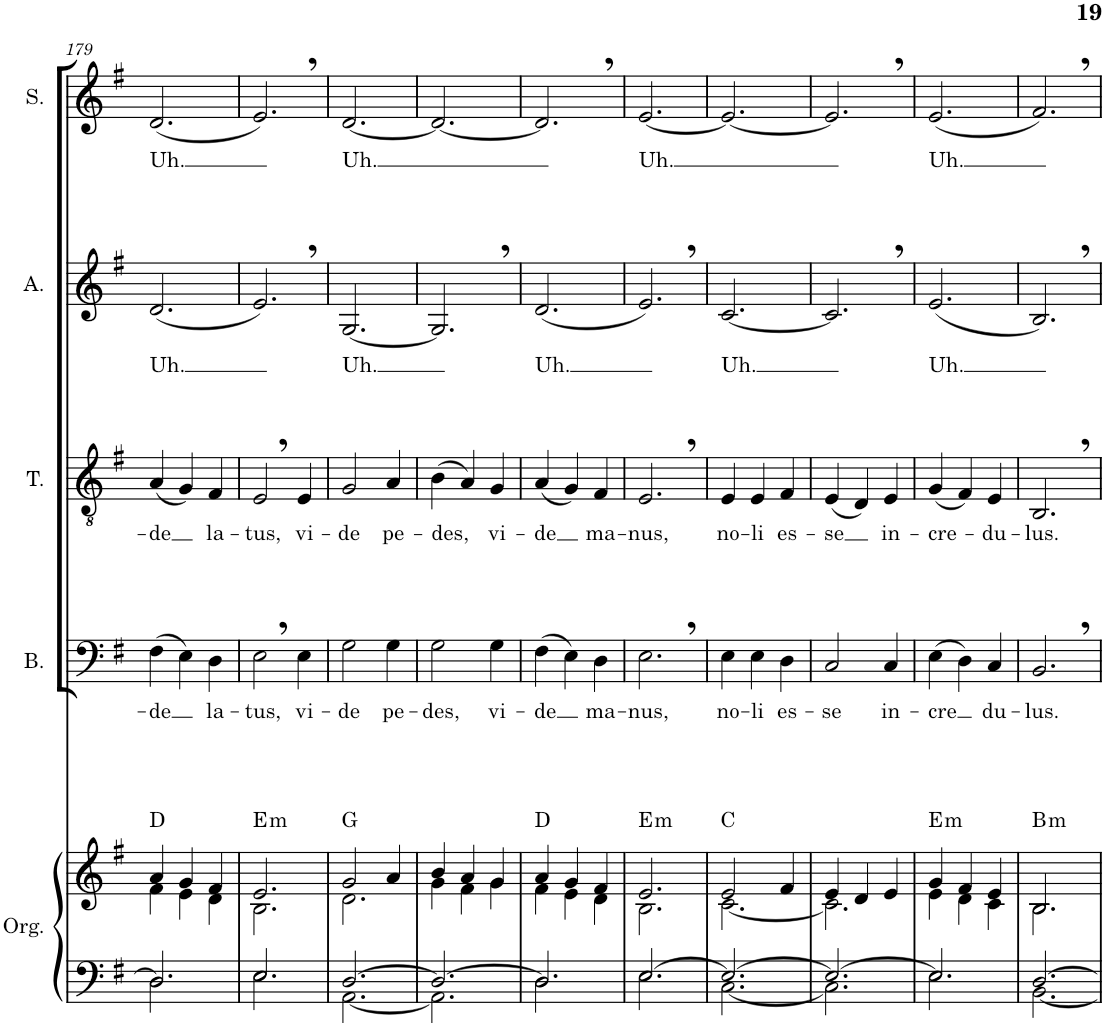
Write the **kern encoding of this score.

**kern	**kern	**harte	**kern	**text	**kern	**text	**kern	**text	**kern	**text
*part5	*part5	*part5	*part4	*part4	*part3	*part3	*part2	*part2	*part1	*part1
*staff6	*staff5	*	*staff4	*staff4	*staff3	*staff3	*staff2	*staff2	*staff1	*staff1
*I"Órgano	*	*	*I"Bajo	*	*I"Tenor	*	*I"Alto	*	*I"Soprano	*
*	*	*	*I'B.	*	*I'T.	*	*I'A.	*	*I'S.	*
!!LO:PB:g=z
*clefF4	*clefG2	*	*clefF4	*	*clefGv2	*	*clefG2	*	*clefG2	*
*k[f#]	*k[f#]	*	*k[f#]	*	*k[f#]	*	*k[f#]	*	*k[f#]	*
*M3/4	*M3/4	*	*M3/4	*	*M3/4	*	*M3/4	*	*M3/4	*
=179	=179	=179	=179	=179	=179	=179	=179	=179	=179	=179
*^	*^	*	*	*	*	*	*	*	*	*
!	!	!	!	!	!	!LO:LY:b	!	!LO:LY:b	!	!LO:LY:b	!	!LO:LY:b
2.D/]	2.D\	4a/	4f#\	D:maj	(4F#\	-de	(4A/	-de	(2.d/	Uh.	(2.d/	Uh.
.	.	4g/	4e\	.	4E\)	.	4G/)	.	.	.	.	.
!	!	!	!	!	!	!LO:LY:b	!	!LO:LY:b	!	!	!	!
.	.	4f#/	4d\	.	4D\	la-	4F#/	la-	.	.	.	.
=180	=180	=180	=180	=180	=180	=180	=180	=180	=180	=180	=180	=180
!	!	!	!	!LO:H:kt=m	!	!LO:LY:b	!	!LO:LY:b	!	!	!	!
2.E/	2.E\	2.e/	2.B\	E:min	2E,\	-tus,	2E,/	-tus,	2.e,/)	.	2.e,/)	.
!	!	!	!	!	!	!LO:LY:b	!	!LO:LY:b	!	!	!	!
.	.	.	.	.	4E\	vi-	4E/	vi-	.	.	.	.
=181	=181	=181	=181	=181	=181	=181	=181	=181	=181	=181	=181	=181
!	!	!	!	!	!	!LO:LY:b	!	!LO:LY:b	!	!LO:LY:b	!	!LO:LY:b
[2.D/	[2.AA\	2g/	2.d\	G:maj	2G\	-de	2G/	-de	[2.G/	Uh.	[2.d/	Uh.
!	!	!	!	!	!	!LO:LY:b	!	!LO:LY:b	!	!	!	!
.	.	4a/	.	.	4G\	pe-	4A/	pe-	.	.	.	.
=182	=182	=182	=182	=182	=182	=182	=182	=182	=182	=182	=182	=182
!	!	!	!	!	!	!LO:LY:b	!	!LO:LY:b	!	!	!	!
2.D/_	2.AA\]	4b/	4g\	.	2G\	-des,	(4B\	-des,	2.G,/]	.	2.d/_	.
.	.	4a/	4f#\	.	.	.	4A/)	.	.	.	.	.
!	!	!	!	!	!	!LO:LY:b	!	!LO:LY:b	!	!	!	!
.	.	4g/	4g\	.	4G\	vi-	4G/	vi-	.	.	.	.
=183	=183	=183	=183	=183	=183	=183	=183	=183	=183	=183	=183	=183
!	!	!	!	!	!	!LO:LY:b	!	!LO:LY:b	!	!LO:LY:b	!	!
2.D/]	2.D\	4a/	4f#\	D:maj	(4F#\	-de	(4A/	-de	(2.d/	Uh.	2.d,/]	.
.	.	4g/	4e\	.	4E\)	.	4G/)	.	.	.	.	.
!	!	!	!	!	!	!LO:LY:b	!	!LO:LY:b	!	!	!	!
.	.	4f#/	4d\	.	4D\	ma-	4F#/	ma-	.	.	.	.
=184	=184	=184	=184	=184	=184	=184	=184	=184	=184	=184	=184	=184
!	!	!	!	!LO:H:kt=m	!	!LO:LY:b	!	!LO:LY:b	!	!	!	!LO:LY:b
[2.E/	2.E\	2.e/	2.B\	E:min	2.E,\	-nus,	2.E,/	-nus,	2.e,/)	.	[2.e/	Uh.
=185	=185	=185	=185	=185	=185	=185	=185	=185	=185	=185	=185	=185
!	!	!	!	!	!	!LO:LY:b	!	!LO:LY:b	!	!LO:LY:b	!	!
2.E/_	[2.C\	2e/	[2.c\	C:maj	4E\	no-	4E/	no-	[2.c/	Uh.	2.e/_	.
!	!	!	!	!	!	!LO:LY:b	!	!LO:LY:b	!	!	!	!
.	.	.	.	.	4E\	-li	4E/	-li	.	.	.	.
!	!	!	!	!	!	!LO:LY:b	!	!LO:LY:b	!	!	!	!
.	.	4f#/	.	.	4D\	es-	4F#/	es-	.	.	.	.
=186	=186	=186	=186	=186	=186	=186	=186	=186	=186	=186	=186	=186
!	!	!	!	!	!	!LO:LY:b	!	!LO:LY:b	!	!	!	!
2.E/_	2.C\]	4e/	2.c\]	.	2C/	-se	(4E/	-se	2.c,/]	.	2.e,/]	.
.	.	4d/	.	.	.	.	4D/)	.	.	.	.	.
!	!	!	!	!	!	!LO:LY:b	!	!LO:LY:b	!	!	!	!
.	.	4e/	.	.	4C/	in-	4E/	in-	.	.	.	.
=187	=187	=187	=187	=187	=187	=187	=187	=187	=187	=187	=187	=187
!	!	!	!	!LO:H:kt=m	!	!LO:LY:b	!	!LO:LY:b	!	!LO:LY:b	!	!LO:LY:b
2.E/]	2.E\	4g/	4e\	E:min	(4E\	-cre	(4G/	-cre-	(2.e/	Uh.	(2.e/	Uh.
.	.	4f#/	4d\	.	4D\)	.	4F#/)	.	.	.	.	.
!	!	!	!	!	!	!LO:LY:b	!	!LO:LY:b	!	!	!	!
.	.	4e/	4c\	.	4C/	du-	4E/	-du-	.	.	.	.
=188	=188	=188	=188	=188	=188	=188	=188	=188	=188	=188	=188	=188
!	!	!	!	!LO:H:kt=m	!	!LO:LY:b	!	!LO:LY:b	!	!	!	!
[2.D/	[2.BB\	2.B/	2.B\	B:min	2.BB,/	-lus.	2.BB,/	-lus.	2.B,/)	.	2.f#,/)	.
*v	*v	*	*	*	*	*	*	*	*	*	*	*
*	*v	*v	*	*	*	*	*	*	*	*	*
=	=	=	=	=	=	=	=	=	=	=
*-	*-	*-	*-	*-	*-	*-	*-	*-	*-	*-
